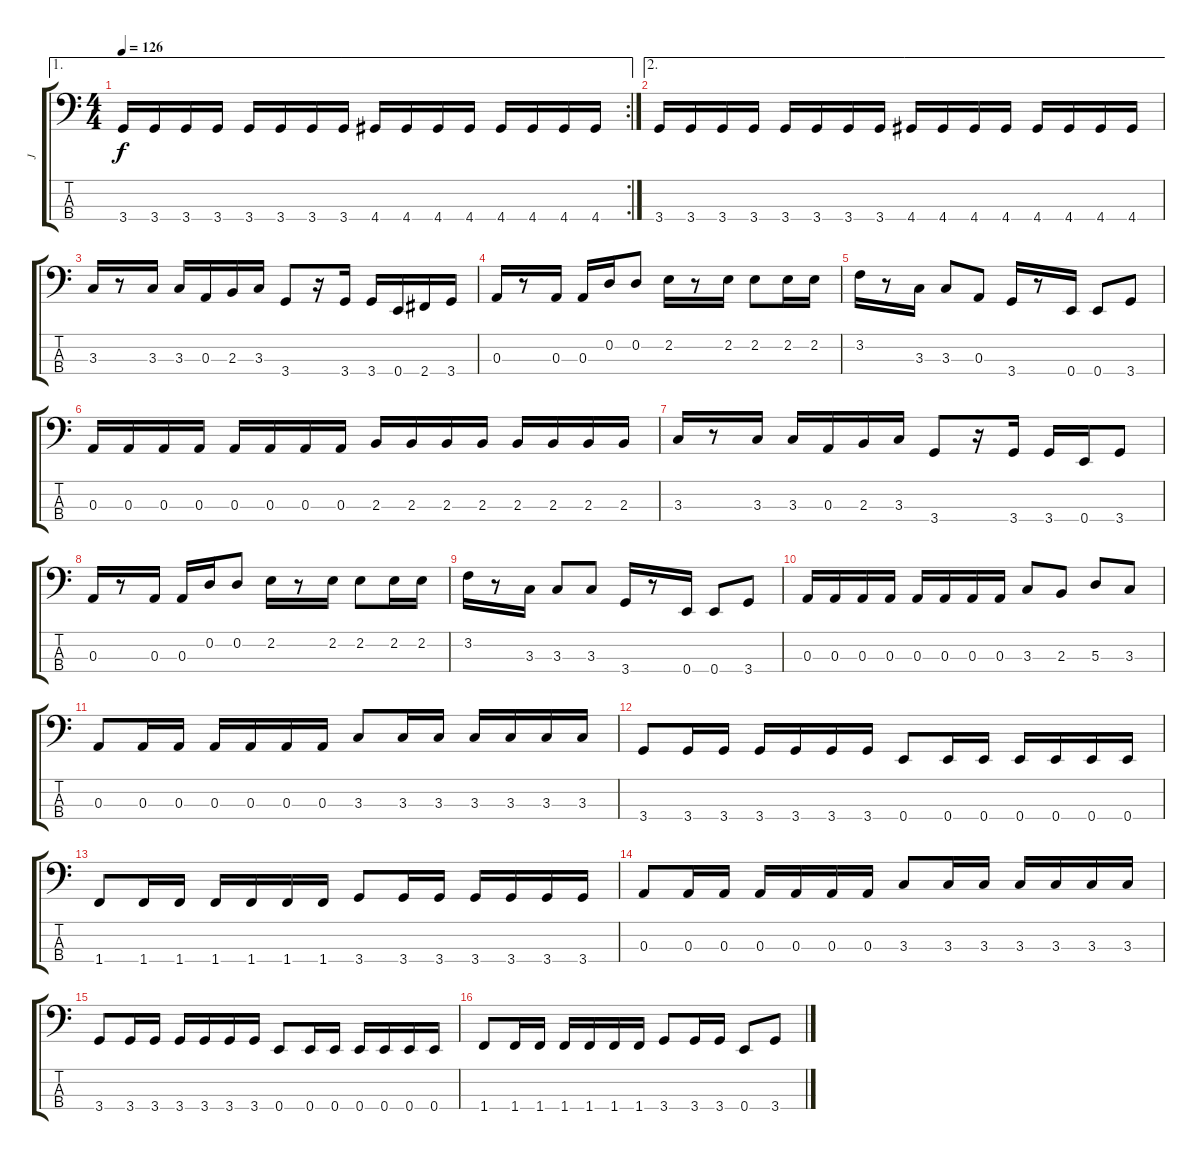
\track ("J" "J") {instrument electricbasspick}
\staff {score tabs}
\tuning (G2 D2 A1 E1) {hide}
\ae 1
\rc 2
\ts (4 4)
\tempo 126
\clef f4
\ks c
3.4.16{dy f} 3.4.16 3.4.16 3.4.16 3.4.16 3.4.16 3.4.16 3.4.16 4.4.16 4.4.16 4.4.16 4.4.16 4.4.16 4.4.16 4.4.16 4.4.16 |
\ae 2
3.4.16 3.4.16 3.4.16 3.4.16 3.4.16 3.4.16 3.4.16 3.4.16 4.4.16 4.4.16 4.4.16 4.4.16 4.4.16 4.4.16 4.4.16 4.4.16 |
3.3.16 r.8 3.3.16 3.3.16 0.3.16 2.3.16 3.3.16 3.4.8 r.16 3.4.16 3.4.16 0.4.16 2.4.16 3.4.16 |
0.3.16 r.8 0.3.16 0.3.16 0.2.16 0.2.8 2.2.16 r.8 2.2.16 2.2.8 2.2.16 2.2.16 |
3.2.16 r.8 3.3.16 3.3.8 0.3.8 3.4.16 r.8 0.4.16 0.4.8 3.4.8 |
0.3.16 0.3.16 0.3.16 0.3.16 0.3.16 0.3.16 0.3.16 0.3.16 2.3.16 2.3.16 2.3.16 2.3.16 2.3.16 2.3.16 2.3.16 2.3.16 |
3.3.16 r.8 3.3.16 3.3.16 0.3.16 2.3.16 3.3.16 3.4.8 r.16 3.4.16 3.4.16 0.4.16 3.4.8 |
0.3.16 r.8 0.3.16 0.3.16 0.2.16 0.2.8 2.2.16 r.8 2.2.16 2.2.8 2.2.16 2.2.16 |
3.2.16 r.8 3.3.16 3.3.8 3.3.8 3.4.16 r.8 0.4.16 0.4.8 3.4.8 |
0.3.16 0.3.16 0.3.16 0.3.16 0.3.16 0.3.16 0.3.16 0.3.16 3.3.8 2.3.8 5.3.8 3.3.8 |
0.3.8 0.3.16 0.3.16 0.3.16 0.3.16 0.3.16 0.3.16 3.3.8 3.3.16 3.3.16 3.3.16 3.3.16 3.3.16 3.3.16 |
3.4.8 3.4.16 3.4.16 3.4.16 3.4.16 3.4.16 3.4.16 0.4.8 0.4.16 0.4.16 0.4.16 0.4.16 0.4.16 0.4.16 |
1.4.8 1.4.16 1.4.16 1.4.16 1.4.16 1.4.16 1.4.16 3.4.8 3.4.16 3.4.16 3.4.16 3.4.16 3.4.16 3.4.16 |
0.3.8 0.3.16 0.3.16 0.3.16 0.3.16 0.3.16 0.3.16 3.3.8 3.3.16 3.3.16 3.3.16 3.3.16 3.3.16 3.3.16 |
3.4.8 3.4.16 3.4.16 3.4.16 3.4.16 3.4.16 3.4.16 0.4.8 0.4.16 0.4.16 0.4.16 0.4.16 0.4.16 0.4.16 |
1.4.8 1.4.16 1.4.16 1.4.16 1.4.16 1.4.16 1.4.16 3.4.8 3.4.16 3.4.16 0.4.8 3.4.8
